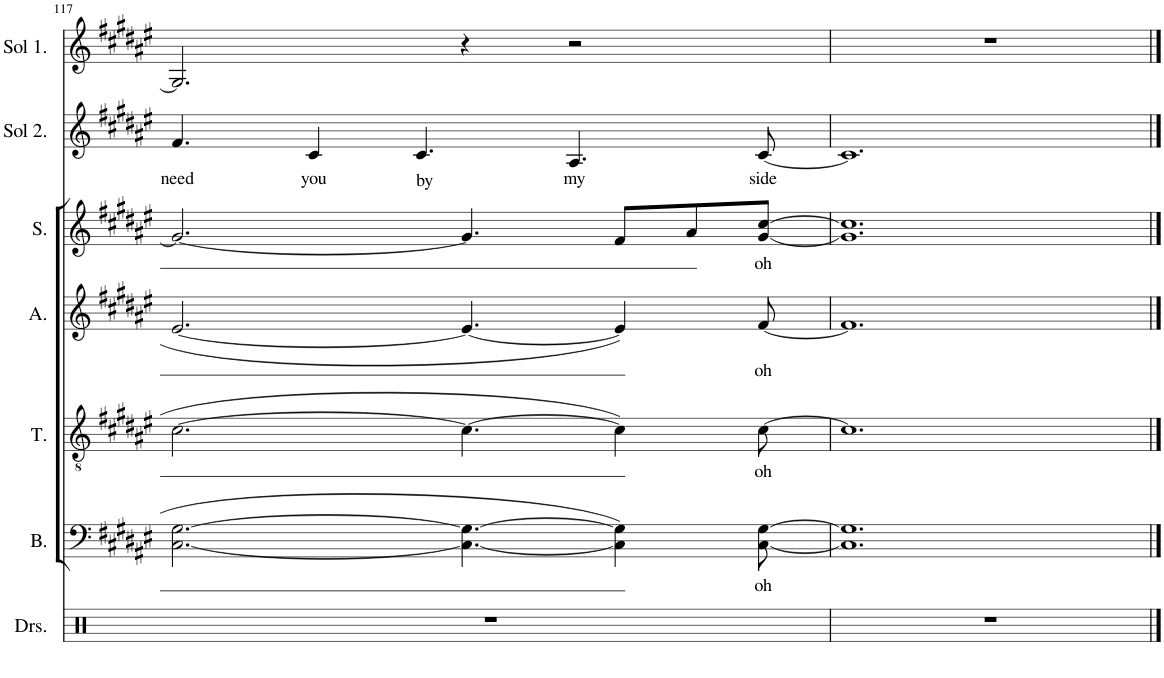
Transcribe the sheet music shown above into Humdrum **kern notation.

**kern	**kern	**text	**kern	**text	**kern	**text	**kern	**text	**kern	**text	**kern
*part7	*part6	*part6	*part5	*part5	*part4	*part4	*part3	*part3	*part2	*part2	*part1
*staff7	*staff6	*staff6	*staff5	*staff5	*staff4	*staff4	*staff3	*staff3	*staff2	*staff2	*staff1
*I"Drumset	*I"Bass	*	*I"Tenor	*	*I"Alto	*	*I"Soprano	*	*I"ETWT Solo	*	*I"RAWM Solo
*I'Drs.	*I'B.	*	*I'T.	*	*I'A.	*	*I'S.	*	*I'Sol 2.	*	*I'Sol 1.
!!LO:PB:g=z
*clefX	*clefF4	*	*clefGv2	*	*clefG2	*	*clefG2	*	*clefG2	*	*clefG2
*k[]	*k[f#c#g#d#a#e#]	*	*k[f#c#g#d#a#e#]	*	*k[f#c#g#d#a#e#]	*	*k[f#c#g#d#a#e#]	*	*k[f#c#g#d#a#e#]	*	*k[f#c#g#d#a#e#]
*M12/8	*M12/8	*	*M12/8	*	*M12/8	*	*M12/8	*	*M12/8	*	*M12/8
=117	=117	=117	=117	=117	=117	=117	=117	=117	=117	=117	=117
!	!	!	!	!	!	!	!	!	!	!LO:LY:b	!
1.r	[2.C#\ [2.G#\	.	[2.c#\	.	[2.e#/	.	2.g#/_	.	4.f#/	need	2.G#/]
!	!	!	!	!	!	!	!	!	!	!LO:LY:b	!
.	.	.	.	.	.	.	.	.	4c#/	you	.
!	!	!	!	!	!	!	!	!	!	!LO:LY:b	!
.	.	.	.	.	.	.	.	.	4.c#/	by	.
.	4.C#\_ 4.G#\_	.	4.c#\_	.	4.e#/_	.	4.g#/]	.	.	.	4r
!	!	!	!	!	!	!	!	!	!	!LO:LY:b	!
.	.	.	.	.	.	.	.	.	4.A#/	my	2r
.	4C#\] 4G#\]	.	4c#\]	.	4e#/]	.	8f#/L	.	.	.	.
.	.	.	.	.	.	.	8a#/	.	.	.	.
!	!	!LO:LY:b	!	!LO:LY:b	!	!LO:LY:b	!	!LO:LY:b	!	!LO:LY:b	!
.	[8C#\ [8G#\	oh	[8c#\	oh	[8f#/	oh	[8g#/ [8cc#/J	oh	[8c#/	side	.
=118	=118	=118	=118	=118	=118	=118	=118	=118	=118	=118	=118
1.r	1.C#] 1.G#]	.	1.c#]	.	1.f#]	.	1.g#] 1.cc#]	.	1.c#]	.	1.r
==	==	==	==	==	==	==	==	==	==	==	==
*-	*-	*-	*-	*-	*-	*-	*-	*-	*-	*-	*-
